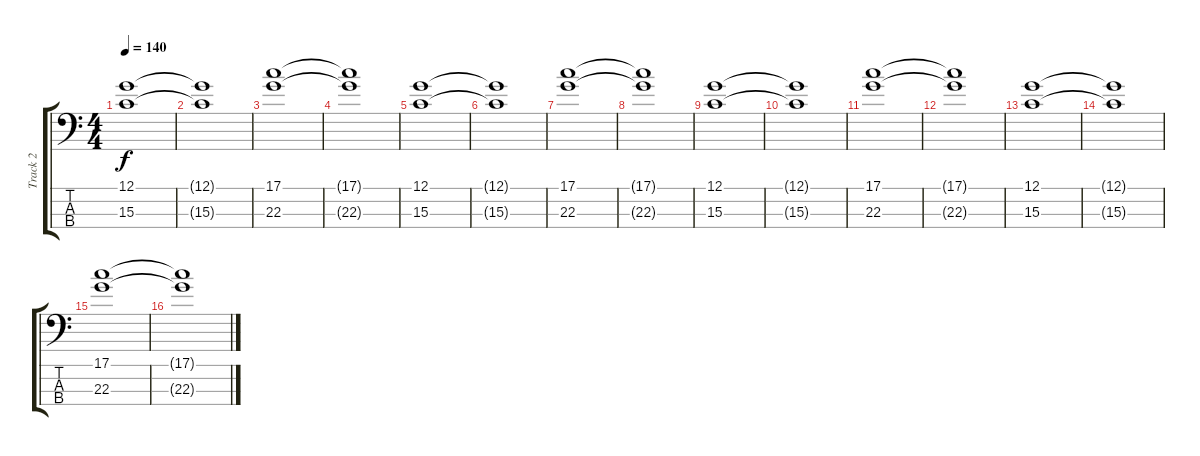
\track ("Track 2" "Track 2") {instrument contrabass}
\staff {score tabs}
\tuning (G2 D2 A1 D1) {hide}
\ts (4 4)
\tempo 140
\clef f4
\ks c
(12.1 15.3).1{dy f} |
(12.1{t} 15.3{t}).1 |
(17.1 22.3).1 |
(17.1{t} 22.3{t}).1 |
(12.1 15.3).1 |
(12.1{t} 15.3{t}).1 |
(17.1 22.3).1 |
(17.1{t} 22.3{t}).1 |
(12.1 15.3).1 |
(12.1{t} 15.3{t}).1 |
(17.1 22.3).1 |
(17.1{t} 22.3{t}).1 |
(12.1 15.3).1 |
(12.1{t} 15.3{t}).1 |
(17.1 22.3).1 |
(17.1{t} 22.3{t}).1
